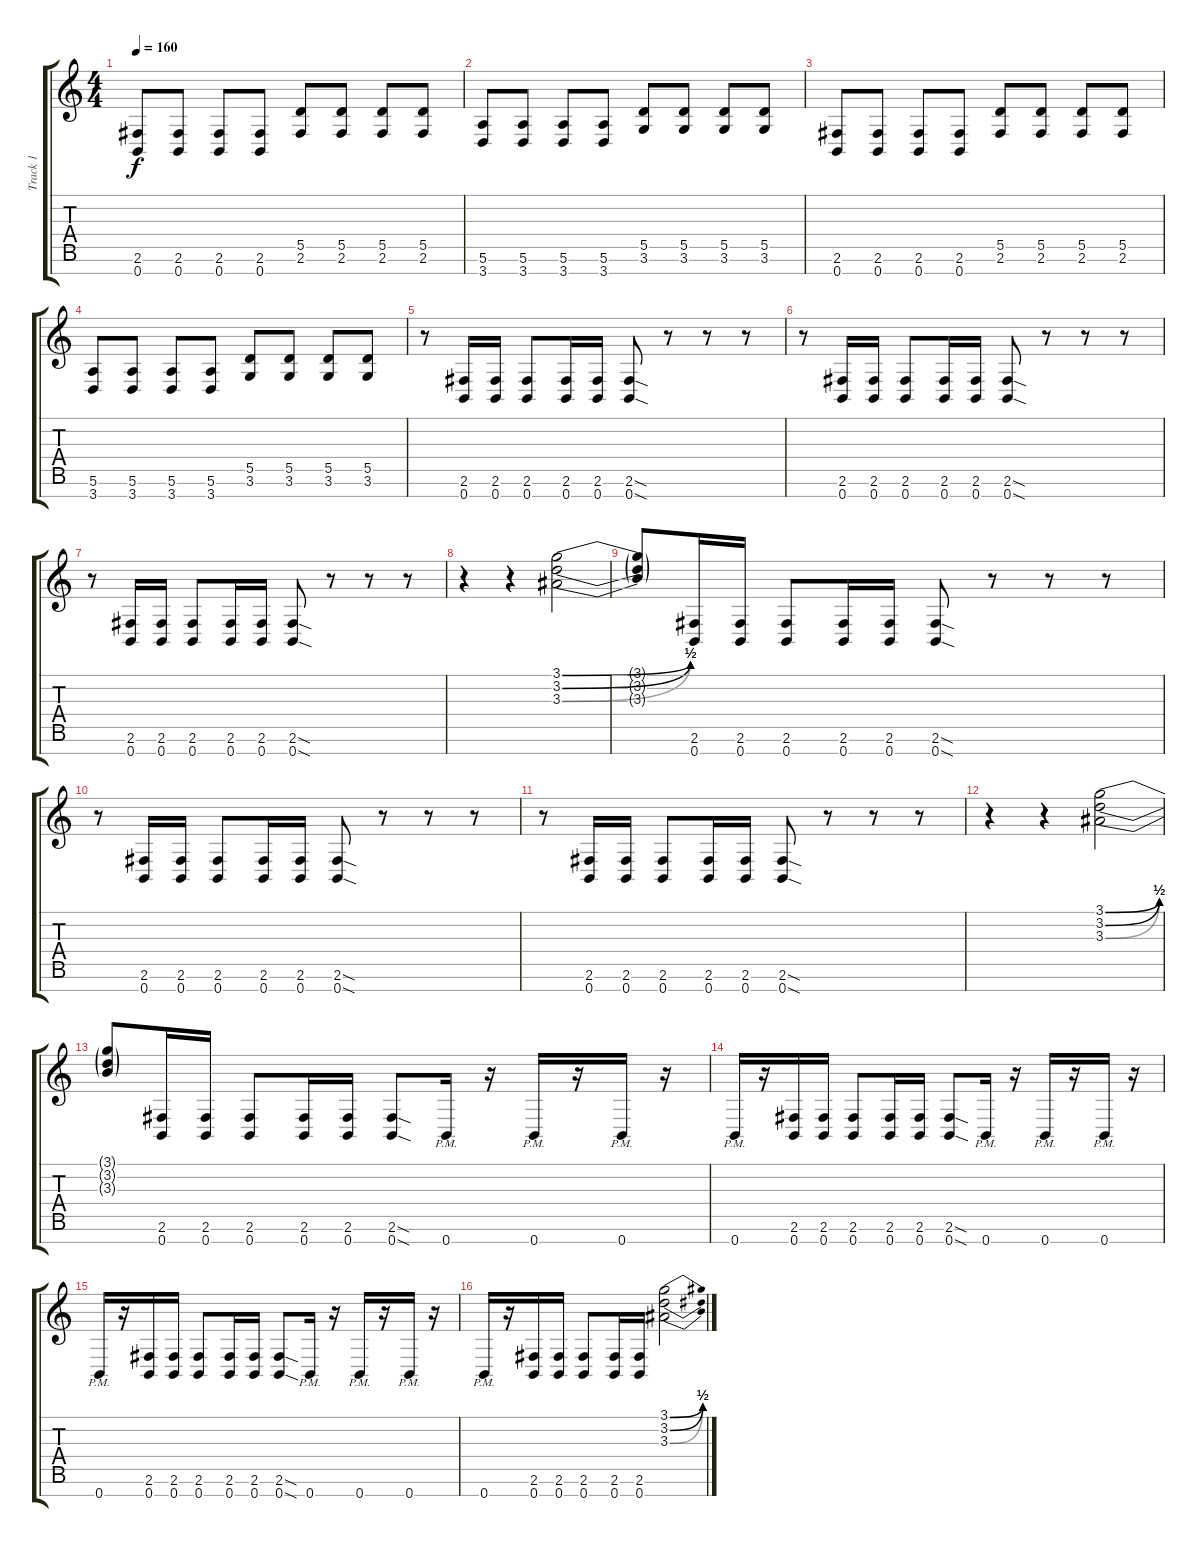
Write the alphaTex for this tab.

\track ("Track 1" "Track 1") {instrument distortionguitar}
\staff {score tabs}
\tuning (E4 B3 G3 D3 A2 E2 B1) {hide}
\ts (4 4)
\tempo 160
\clef g2
\ks c
(2.6 0.7).8{dy f} (2.6 0.7).8 (2.6 0.7).8 (2.6 0.7).8 (5.5 2.6).8 (5.5 2.6).8 (5.5 2.6).8 (5.5 2.6).8 |
(5.6 3.7).8 (5.6 3.7).8 (5.6 3.7).8 (5.6 3.7).8 (5.5 3.6).8 (5.5 3.6).8 (5.5 3.6).8 (5.5 3.6).8 |
(2.6 0.7).8 (2.6 0.7).8 (2.6 0.7).8 (2.6 0.7).8 (5.5 2.6).8 (5.5 2.6).8 (5.5 2.6).8 (5.5 2.6).8 |
(5.6 3.7).8 (5.6 3.7).8 (5.6 3.7).8 (5.6 3.7).8 (5.5 3.6).8 (5.5 3.6).8 (5.5 3.6).8 (5.5 3.6).8 |
r.8 (2.6 0.7).16 (2.6 0.7).16 (2.6 0.7).8 (2.6 0.7).16 (2.6 0.7).16 (2.6{sod} 0.7{sod}).8 r.8 r.8 r.8 |
r.8 (2.6 0.7).16 (2.6 0.7).16 (2.6 0.7).8 (2.6 0.7).16 (2.6 0.7).16 (2.6{sod} 0.7{sod}).8 r.8 r.8 r.8 |
r.8 (2.6 0.7).16 (2.6 0.7).16 (2.6 0.7).8 (2.6 0.7).16 (2.6 0.7).16 (2.6{sod} 0.7{sod}).8 r.8 r.8 r.8 |
r.4 r.4 (3.1{be (bend 0 0 60 2)} 3.2{be (bend 0 0 60 2)} 3.3{be (bend 0 0 60 2)}).2 |
(3.1{t} 3.2{t} 3.3{t}).8 (2.6 0.7).16 (2.6 0.7).16 (2.6 0.7).8 (2.6 0.7).16 (2.6 0.7).16 (2.6{sod} 0.7{sod}).8 r.8 r.8 r.8 |
r.8 (2.6 0.7).16 (2.6 0.7).16 (2.6 0.7).8 (2.6 0.7).16 (2.6 0.7).16 (2.6{sod} 0.7{sod}).8 r.8 r.8 r.8 |
r.8 (2.6 0.7).16 (2.6 0.7).16 (2.6 0.7).8 (2.6 0.7).16 (2.6 0.7).16 (2.6{sod} 0.7{sod}).8 r.8 r.8 r.8 |
r.4 r.4 (3.1{be (bend 0 0 60 2)} 3.2{be (bend 0 0 60 2)} 3.3{be (bend 0 0 60 2)}).2 |
(3.1{t} 3.2{t} 3.3{t}).8 (2.6 0.7).16 (2.6 0.7).16 (2.6 0.7).8 (2.6 0.7).16 (2.6 0.7).16 (2.6{sod} 0.7{sod}).8 0.7{pm}.16 r.16 0.7{pm}.16 r.16 0.7{pm}.16 r.16 |
0.7{pm}.16 r.16 (2.6 0.7).16 (2.6 0.7).16 (2.6 0.7).8 (2.6 0.7).16 (2.6 0.7).16 (2.6{sod} 0.7{sod}).8 0.7{pm}.16 r.16 0.7{pm}.16 r.16 0.7{pm}.16 r.16 |
0.7{pm}.16 r.16 (2.6 0.7).16 (2.6 0.7).16 (2.6 0.7).8 (2.6 0.7).16 (2.6 0.7).16 (2.6{sod} 0.7{sod}).8 0.7{pm}.16 r.16 0.7{pm}.16 r.16 0.7{pm}.16 r.16 |
0.7{pm}.16 r.16 (2.6 0.7).16 (2.6 0.7).16 (2.6 0.7).8 (2.6 0.7).16 (2.6 0.7).16 (3.1{be (bend 0 0 60 2)} 3.2{be (bend 0 0 60 2)} 3.3{be (bend 0 0 60 2)}).2
